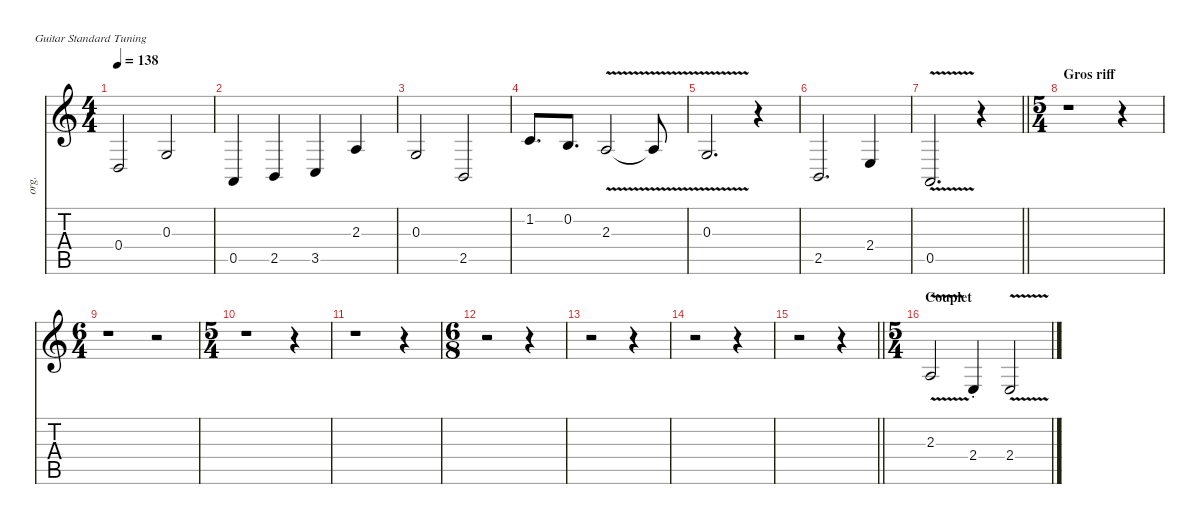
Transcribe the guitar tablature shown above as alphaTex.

\defaultSystemsLayout 4
\hideDynamics
\bracketExtendMode nobrackets
\track ("Chant" "org.") {mute instrument drawbarorgan}
\staff {score tabs}
\tuning (E4 B3 G3 D3 A2 E2)
\ts (4 4)
\tempo 138
\clef g2
\ks aminor
0.4.2{dy f beam Up} 0.3.2{beam Up} |
0.5.4{beam Up} 2.5.4{beam Up} 3.5.4{beam Up} 2.3.4{beam Up} |
0.3.2{beam Up} 2.5.2{beam Up} |
1.2.8{d beam Up} 0.2.8{d beam Up} 2.3{v}.2{beam Up} 2.3{v t}.8{beam Up} |
0.3{v}.2{d beam Up} r.4{beam Up} |
2.5.2{d beam Up} 2.4.4{beam Up} |
\barLineRight lightlight
0.5{v}.2{d beam Up} r.4{beam Up} |
\ts (5 4)
\beaming (8 6 4)
\section ("" "Gros riff")
r.1{beam Down} r.4{beam Down} |
\ts (6 4)
\beaming (8 6 6)
r.1{beam Down} r.2{beam Down} |
\ts (5 4)
\beaming (8 6 4)
r.1{beam Down} r.4{beam Down} |
r.1{beam Down} r.4{beam Down} |
\ts (6 8)
\beaming (8 3 3)
r.2{beam Down} r.4{beam Down} |
r.2{beam Down} r.4{beam Down} |
r.2{beam Down} r.4{beam Down} |
\barLineRight lightlight
r.2{beam Down} r.4{beam Down} |
\ts (5 4)
\beaming (8 6 4)
\section ("" "Couplet")
2.3{v}.2{beam Up} 2.4{st}.4{beam Up} 2.4{v}.2{beam Up}
